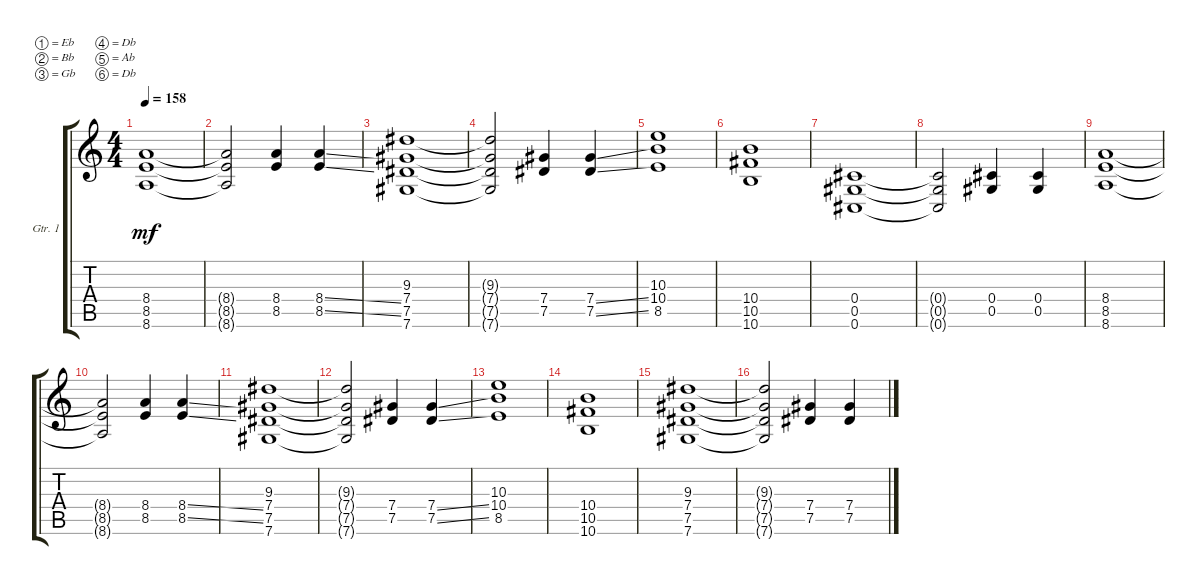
\defaultSystemsLayout 4
\bracketExtendMode groupsimilarinstruments
\firstSystemTrackNameOrientation horizontal
\otherSystemsTrackNameOrientation horizontal
\track ("Electric Guitar" "Gtr. 1") {instrument distortionguitar}
\staff {score tabs}
\tuning (Eb4 Bb3 Gb3 Db3 Ab2 Db2)
\ts (4 4)
\tempo 158
\clef g2
\ks c
(8.5 8.6 8.4).1{dy mf} |
(8.4{t} 8.5{t} 8.6{t}).2 (8.5 8.4).4 (8.4{ss} 8.5{ss}).4 |
(7.5 7.4 9.3 7.6).1 |
(9.3{t} 7.4{t} 7.5{t} 7.6{t}).2 (7.5 7.4).4 (7.4{ss} 7.5{ss}).4 |
(8.5 10.4 10.3).1 |
(10.5 10.6 10.4).1 |
(0.4 0.5 0.6).1 |
(0.6{t} 0.5{t} 0.4{t}).2 (0.5 0.4).4 (0.4 0.5).4 |
(8.5 8.4 8.6).1 |
(8.6{t} 8.5{t} 8.4{t}).2 (8.4 8.5).4 (8.5{ss} 8.4{ss}).4 |
(7.4 9.3 7.5 7.6).1 |
(7.5{t} 7.4{t} 9.3{t} 7.6{t}).2 (7.5 7.4).4 (7.4{ss} 7.5{ss}).4 |
(8.5 10.4 10.3).1 |
(10.5 10.4 10.6).1 |
(7.6 7.5 7.4 9.3).1 |
(7.4{t} 9.3{t} 7.5{t} 7.6{t}).2 (7.5 7.4).4 (7.4{ss} 7.5{ss}).4
